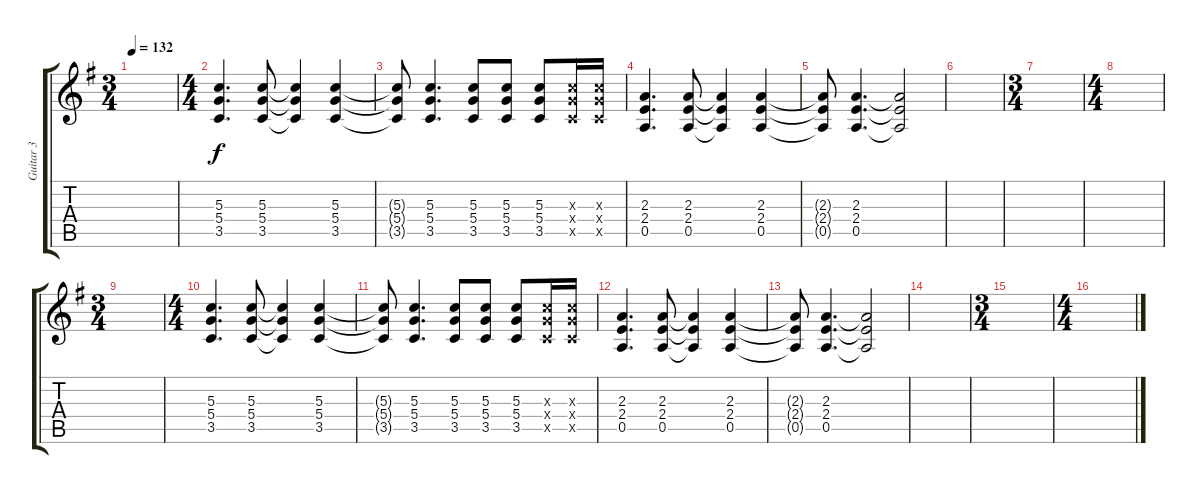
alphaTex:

\track ("Guitar 3" "Guitar 3") {instrument acousticguitarsteel}
\staff {score tabs}
\tuning (E4 B3 G3 D3 A2 E2) {hide}
\ts (3 4)
\tempo 132
\clef g2
\ks g
|
\ts (4 4)
(5.3 5.4 3.5).4{d} (5.3 5.4 3.5).8 (5.3{t} 5.4{t} 3.5{t}).4 (5.3 5.4 3.5).4 |
(5.3{t} 5.4{t} 3.5{t}).8 (5.3 5.4 3.5).4{d} (5.3 5.4 3.5).8 (5.3 5.4 3.5).8 (5.3 5.4 3.5).8 (5.3{x} 5.4{x} 3.5{x}).16 (5.3{x} 5.4{x} 3.5{x}).16 |
(2.3 2.4 0.5).4{d} (2.3 2.4 0.5).8 (2.3{t} 2.4{t} 0.5{t}).4 (2.3 2.4 0.5).4 |
(2.3{t} 2.4{t} 0.5{t}).8 (2.3 2.4 0.5).4{d} (2.3{t} 2.4{t} 0.5{t}).2 |
|
\ts (3 4)
|
\ts (4 4)
|
\ts (3 4)
|
\ts (4 4)
(5.3 5.4 3.5).4{d} (5.3 5.4 3.5).8 (5.3{t} 5.4{t} 3.5{t}).4 (5.3 5.4 3.5).4 |
(5.3{t} 5.4{t} 3.5{t}).8 (5.3 5.4 3.5).4{d} (5.3 5.4 3.5).8 (5.3 5.4 3.5).8 (5.3 5.4 3.5).8 (5.3{x} 5.4{x} 3.5{x}).16 (5.3{x} 5.4{x} 3.5{x}).16 |
(2.3 2.4 0.5).4{d} (2.3 2.4 0.5).8 (2.3{t} 2.4{t} 0.5{t}).4 (2.3 2.4 0.5).4 |
(2.3{t} 2.4{t} 0.5{t}).8 (2.3 2.4 0.5).4{d} (2.3{t} 2.4{t} 0.5{t}).2 |
|
\ts (3 4)
|
\ts (4 4)
